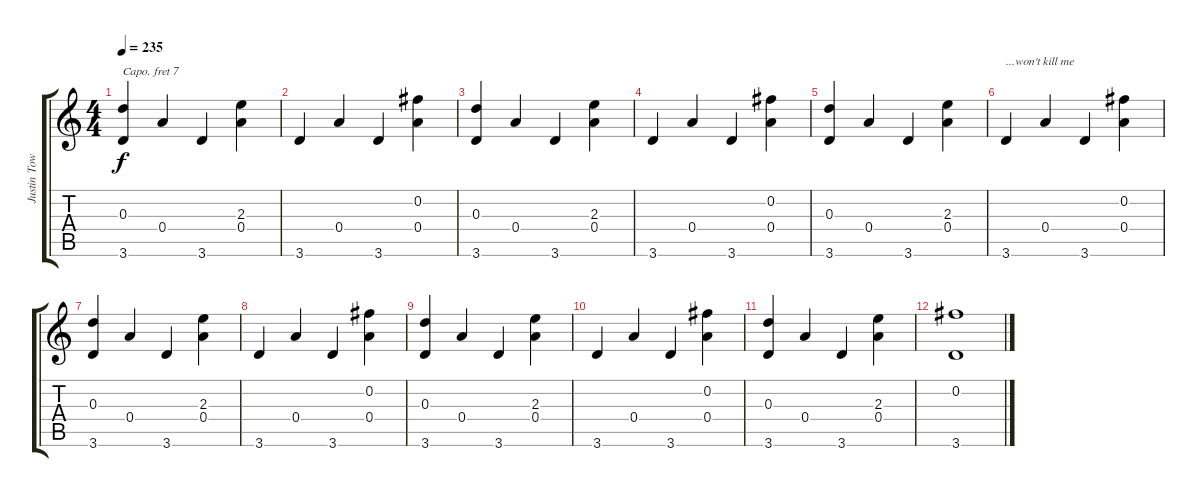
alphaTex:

\track ("Justin Townes Earle" "Justin Tow") {instrument acousticguitarsteel}
\staff {score tabs}
\capo 7
\tuning (E4 B3 G3 D3 A2 E2) {hide}
\ts (4 4)
\tempo 235
\clef g2
\ks c
(0.3 3.6).4{dy f} 0.4.4 3.6.4 (2.3 0.4).4 |
3.6.4 0.4.4 3.6.4 (0.2 0.4).4 |
(0.3 3.6).4 0.4.4 3.6.4 (2.3 0.4).4 |
3.6.4 0.4.4 3.6.4 (0.2 0.4).4 |
(0.3 3.6).4 0.4.4 3.6.4 (2.3 0.4).4 |
3.6.4{txt "...won't kill me"} 0.4.4 3.6.4 (0.2 0.4).4 |
(0.3 3.6).4 0.4.4 3.6.4 (2.3 0.4).4 |
3.6.4 0.4.4 3.6.4 (0.2 0.4).4 |
(0.3 3.6).4 0.4.4 3.6.4 (2.3 0.4).4 |
3.6.4 0.4.4 3.6.4 (0.2 0.4).4 |
(0.3 3.6).4 0.4.4 3.6.4 (2.3 0.4).4 |
(0.2 3.6).1
